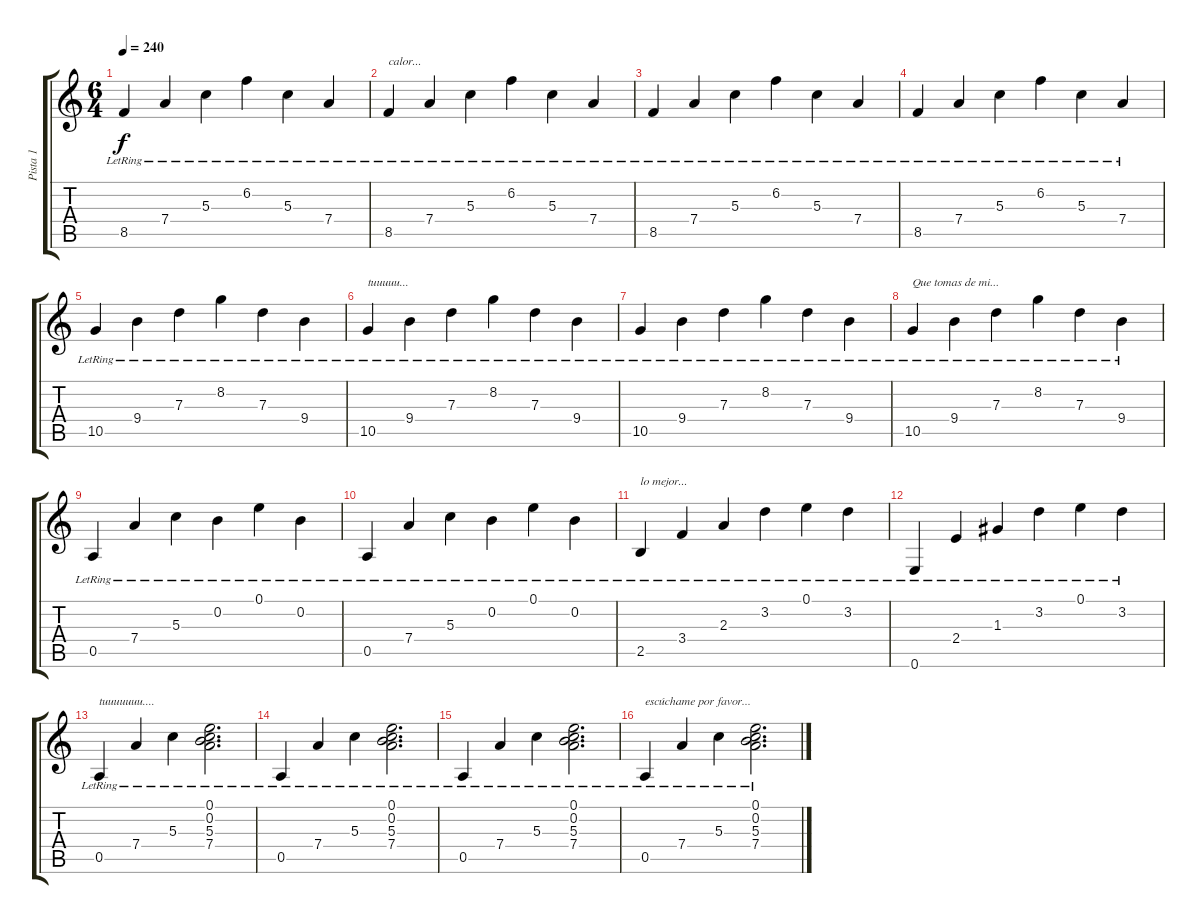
\track ("Pista 1" "Pista 1") {instrument acousticguitarsteel}
\staff {score tabs}
\tuning (E4 B3 G3 D3 A2 E2) {hide}
\ts (6 4)
\tempo 240
\clef g2
\ks c
8.5{lr}.4{dy f} 7.4{lr}.4 5.3{lr}.4 6.2{lr}.4 5.3{lr}.4 7.4{lr}.4 |
8.5{lr}.4{txt "calor..."} 7.4{lr}.4 5.3{lr}.4 6.2{lr}.4 5.3{lr}.4 7.4{lr}.4 |
8.5{lr}.4 7.4{lr}.4 5.3{lr}.4 6.2{lr}.4 5.3{lr}.4 7.4{lr}.4 |
8.5{lr}.4 7.4{lr}.4 5.3{lr}.4 6.2{lr}.4 5.3{lr}.4 7.4{lr}.4 |
10.5{lr}.4 9.4{lr}.4 7.3{lr}.4 8.2{lr}.4 7.3{lr}.4 9.4{lr}.4 |
10.5{lr}.4{txt "tuuuuu..."} 9.4{lr}.4 7.3{lr}.4 8.2{lr}.4 7.3{lr}.4 9.4{lr}.4 |
10.5{lr}.4 9.4{lr}.4 7.3{lr}.4 8.2{lr}.4 7.3{lr}.4 9.4{lr}.4 |
10.5{lr}.4{txt "Que tomas de mi..."} 9.4{lr}.4 7.3{lr}.4 8.2{lr}.4 7.3{lr}.4 9.4{lr}.4 |
0.5{lr}.4 7.4{lr}.4 5.3{lr}.4 0.2{lr}.4 0.1{lr}.4 0.2{lr}.4 |
0.5{lr}.4 7.4{lr}.4 5.3{lr}.4 0.2{lr}.4 0.1{lr}.4 0.2{lr}.4 |
2.5{lr}.4{txt "lo mejor..."} 3.4{lr}.4 2.3{lr}.4 3.2{lr}.4 0.1{lr}.4 3.2{lr}.4 |
0.6{lr}.4 2.4{lr}.4 1.3{lr}.4 3.2{lr}.4 0.1{lr}.4 3.2{lr}.4 |
0.5{lr}.4{txt "tuuuuuuu...."} 7.4{lr}.4 5.3{lr}.4 (0.1{lr} 0.2{lr} 5.3{lr} 7.4{lr}).2{d} |
0.5{lr}.4 7.4{lr}.4 5.3{lr}.4 (0.1{lr} 0.2{lr} 5.3{lr} 7.4{lr}).2{d} |
0.5{lr}.4 7.4{lr}.4 5.3{lr}.4 (0.1{lr} 0.2{lr} 5.3{lr} 7.4{lr}).2{d} |
0.5{lr}.4{txt "escúchame por favor..."} 7.4{lr}.4 5.3{lr}.4 (0.1{lr} 0.2{lr} 5.3{lr} 7.4{lr}).2{d}
